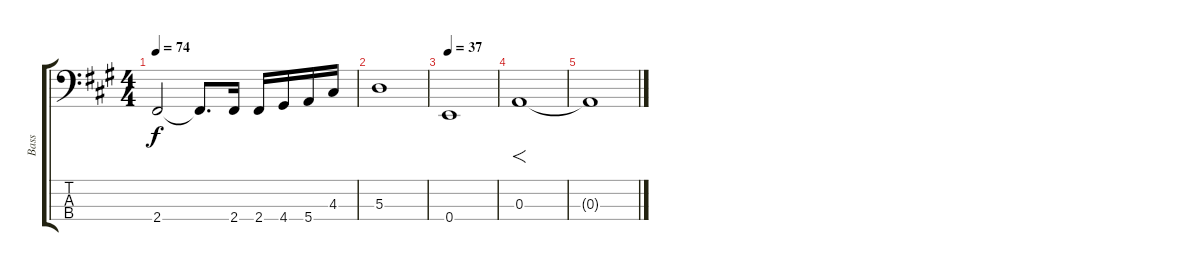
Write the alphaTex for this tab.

\track ("Bass" "Bass") {instrument electricbassfinger}
\staff {score tabs}
\tuning (G2 D2 A1 E1) {hide}
\ts (4 4)
\tempo 74
\clef f4
\ks f#minor
2.4{t}.2{dy f} 2.4{t}.8{d} 2.4.16 2.4.16 4.4.16 5.4.16 4.3.16 |
5.3.1 |
\tempo 37
\ks a
0.4.1 |
0.3.1{f} |
0.3{t}.1
